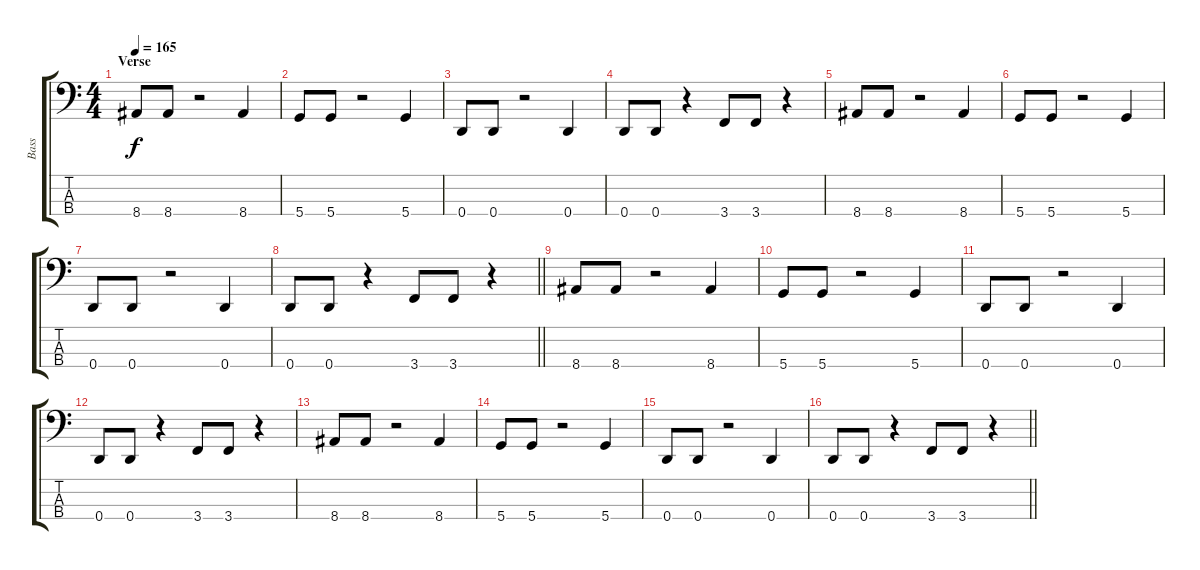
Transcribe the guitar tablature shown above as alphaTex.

\track ("Bass" "Bass") {instrument electricbasspick}
\staff {score tabs}
\tuning (G2 D2 A1 D1) {hide}
\ts (4 4)
\section ("" "Verse")
\tempo 165
\clef f4
\ks c
8.4.8{dy f} 8.4.8 r.2 8.4.4 |
5.4.8 5.4.8 r.2 5.4.4 |
0.4.8 0.4.8 r.2 0.4.4 |
0.4.8 0.4.8 r.4 3.4.8 3.4.8 r.4 |
8.4.8 8.4.8 r.2 8.4.4 |
5.4.8 5.4.8 r.2 5.4.4 |
0.4.8 0.4.8 r.2 0.4.4 |
\barLineRight lightlight
0.4.8 0.4.8 r.4 3.4.8 3.4.8 r.4 |
8.4.8 8.4.8 r.2 8.4.4 |
5.4.8 5.4.8 r.2 5.4.4 |
0.4.8 0.4.8 r.2 0.4.4 |
0.4.8 0.4.8 r.4 3.4.8 3.4.8 r.4 |
8.4.8 8.4.8 r.2 8.4.4 |
5.4.8 5.4.8 r.2 5.4.4 |
0.4.8 0.4.8 r.2 0.4.4 |
\barLineRight lightlight
0.4.8 0.4.8 r.4 3.4.8 3.4.8 r.4
